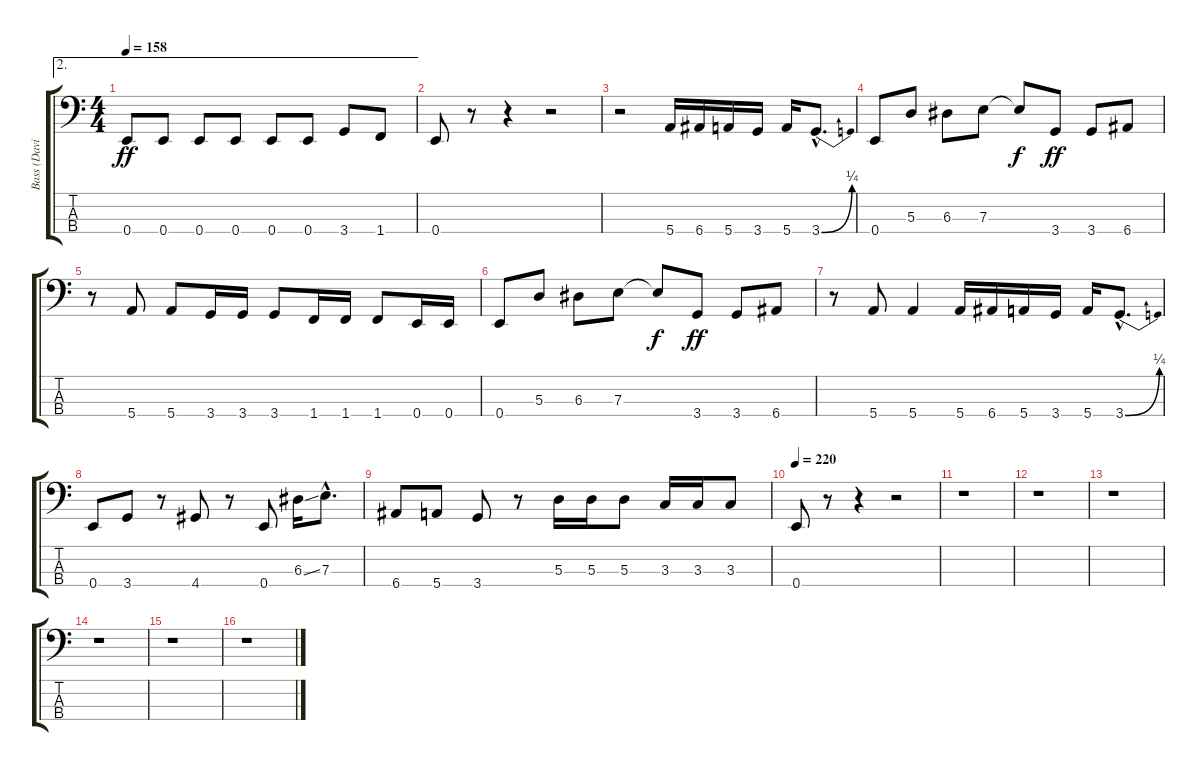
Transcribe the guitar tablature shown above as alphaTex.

\track ("Bass (David Ellefson)" "Bass (Davi") {instrument electricbasspick}
\staff {score tabs}
\tuning (G2 D2 A1 E1) {hide}
\ae 2
\ts (4 4)
\tempo 158
\clef f4
\ks c
0.4.8{dy ff} 0.4.8 0.4.8 0.4.8 0.4.8 0.4.8 3.4.8 1.4.8 |
0.4.8 r.8 r.4 r.2 |
r.2 5.4.16 6.4.16 5.4.16 3.4.16 5.4.16 3.4{be (bend 0 0 60 1) hac}.8{d} |
0.4.8 5.3.8 6.3.8 7.3.8 7.3{t}.8{dy f} 3.4.8{dy ff} 3.4.8 6.4.8 |
r.8 5.4.8 5.4.8 3.4.16 3.4.16 3.4.8 1.4.16 1.4.16 1.4.8 0.4.16 0.4.16 |
0.4.8 5.3.8 6.3.8 7.3.8 7.3{t}.8{dy f} 3.4.8{dy ff} 3.4.8 6.4.8 |
r.8 5.4.8 5.4.4 5.4.16 6.4.16 5.4.16 3.4.16 5.4.16 3.4{be (bend 0 0 60 1) hac}.8{d} |
0.4.8 3.4.8 r.8 4.4.8 r.8 0.4.8 6.3{ss}.16 7.3{hac}.8{d} |
6.4.8 5.4.8 3.4.8 r.8 5.3.16 5.3.16 5.3.8 3.3.16 3.3.16 3.3.8 |
\tempo 220
0.4.8 r.8 r.4 r.2 |
r.1 |
r.1 |
r.1 |
r.1 |
r.1 |
r.1
